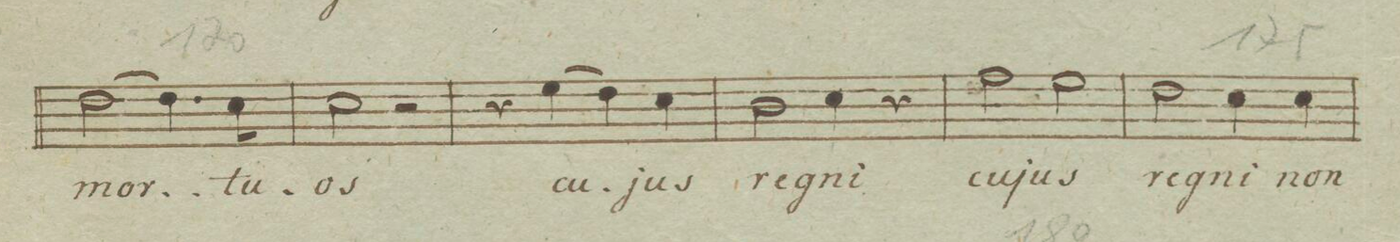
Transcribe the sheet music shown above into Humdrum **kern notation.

**kern	**text	**dynam
*I"Basso	*	*
*clefF4	*	*
*k[b-e-a-]	*	*
*met(c)	*	*
*M4/4	*	*
(2F\	mor-	.
4.F\)	.	.
8F\	-tu-	.
=167	=167	=167
2E-\	-os	.
2r	.	.
=168	=168	=168
4r	.	.
(4G\	cu-	.
4F\)	.	.
4E-\	-jus	.
=169	=169	=169
2D\	re-	.
4E-\	-gni	.
4r	.	.
=170	=170	=170
2A-\	cu-	.
2G\	-jus	.
=171	=171	=171
2F\	re-	.
4E-\	-gni	.
4E-\	non	.
=172	=172	=172
*-	*-	*-
